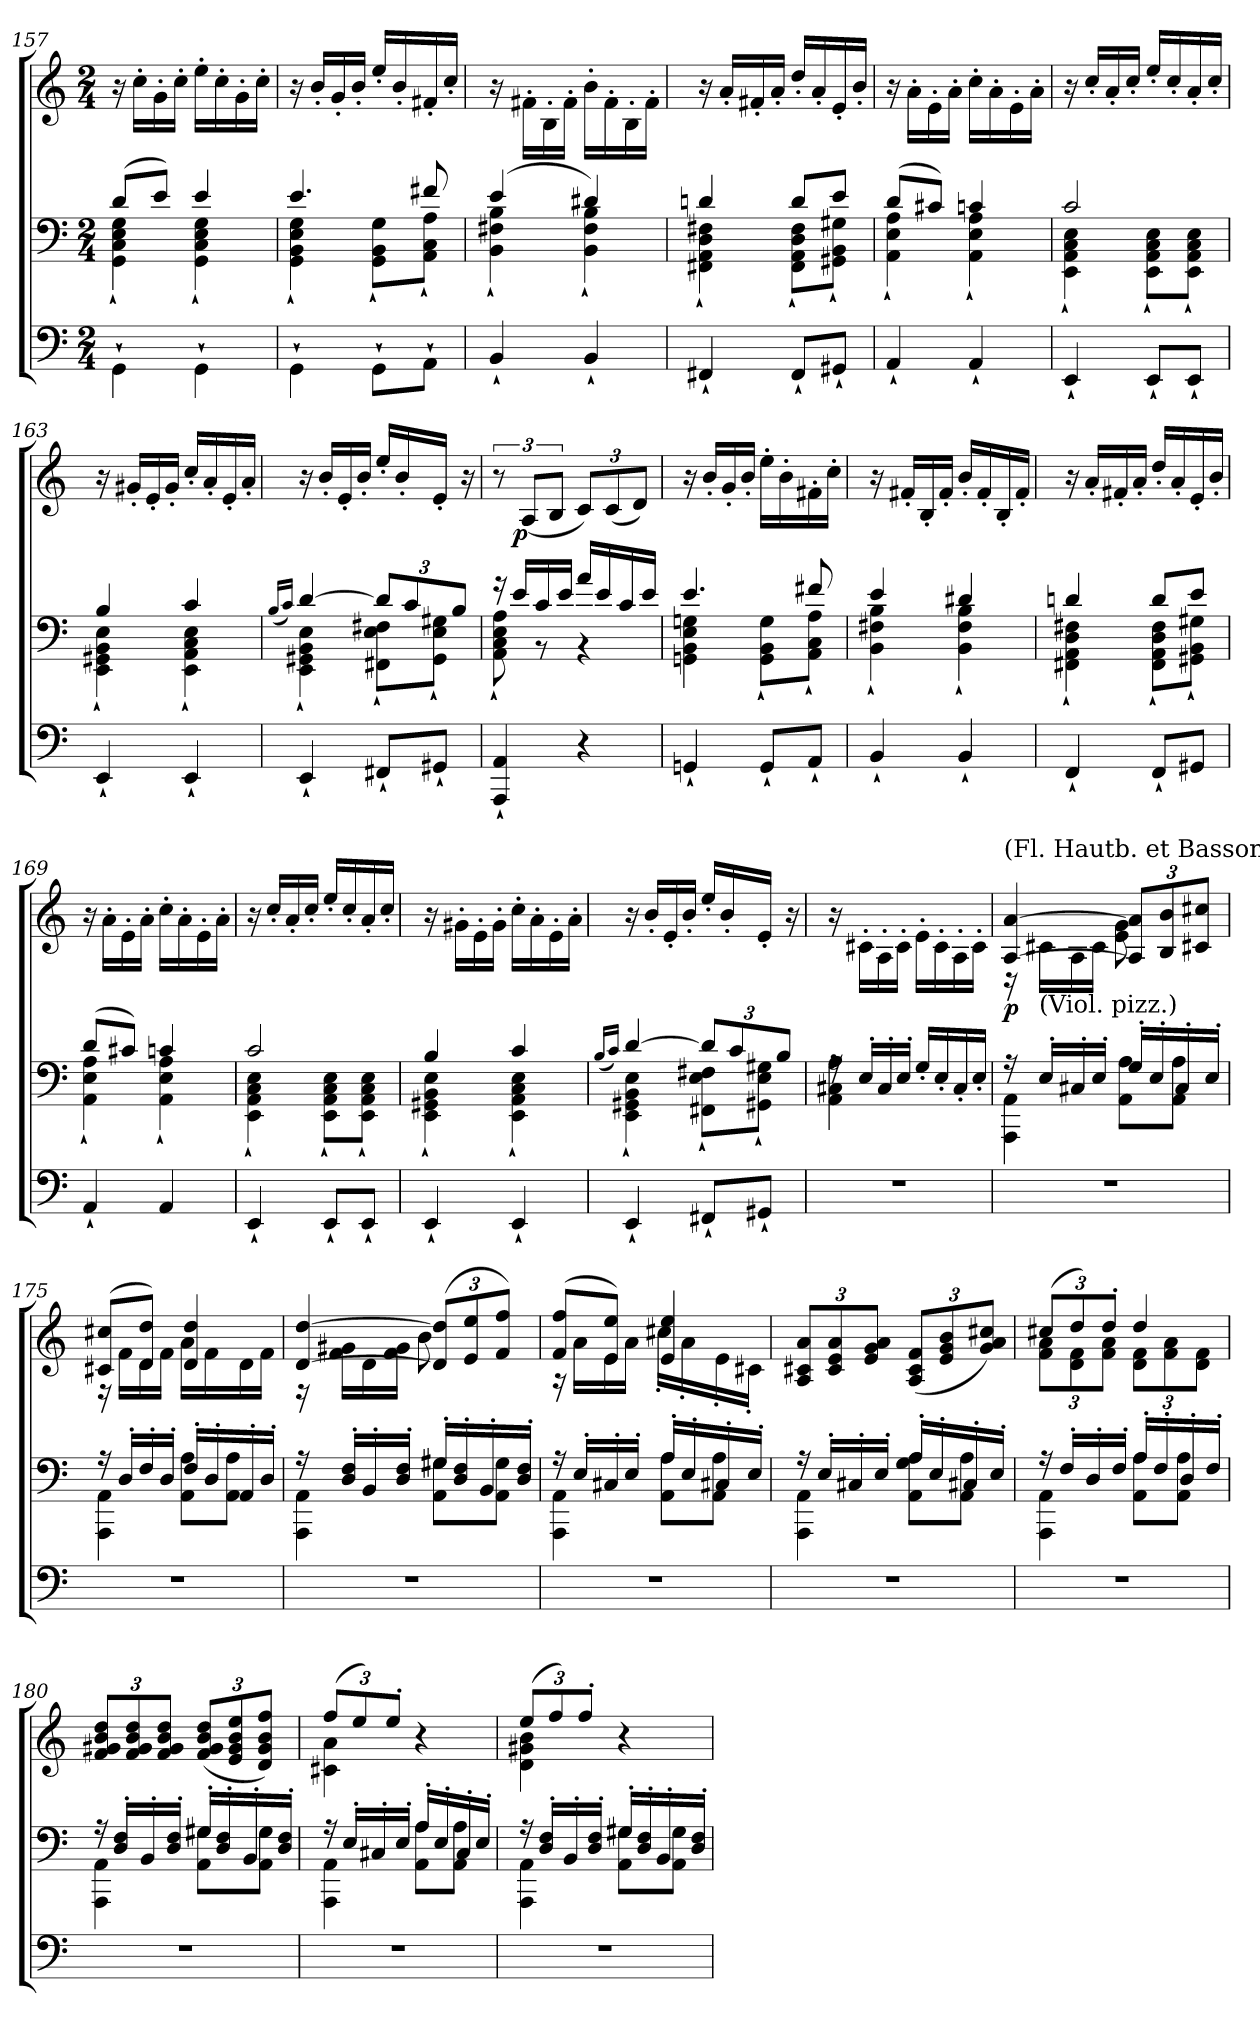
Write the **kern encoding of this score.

**kern	**kern	**kern	**dynam
*part1	*part1	*part1	*part1
*staff3	*staff2	*staff1	*staff1/2/3
*clefF4	*clefF4	*clefG2	*
*k[]	*k[]	*k[]	*
*M2/4	*M2/4	*M2/4	*
=157	=157	=157	=157
*	*^	*	*
4GG`\	(<8d/L	4GG`\ 4C`\ 4E`\ 4G`\	16r	.
.	.	.	16cc'\LL	.
.	8e/J)	.	16g'\	.
.	.	.	16cc'\JJ	.
4GG`\	4e/	4GG`\ 4C`\ 4E`\ 4G`\	16ee'\LL	.
.	.	.	16cc'\	.
.	.	.	16g'\	.
.	.	.	16cc'\JJ	.
=158	=158	=158	=158	=158
4GG`\	4.e/	4GG`\ 4BB`\ 4E`\ 4G`\	16r	.
.	.	.	16b'/LL	.
.	.	.	16g'/	.
.	.	.	16b'/JJ	.
8GG`\L	.	8GG`\ 8BB`\ 8G`\L	16ee'/LL	.
.	.	.	16b'/	.
8AA`\J	8f#X/	8AA`\ 8C`\ 8A`\J	16f#X'/	.
.	.	.	16cc'/JJ	.
=159	=159	=159	=159	=159
4BB`/	(>4e/	4BB`\ 4F#X`\ 4B`\	16r	.
.	.	.	16f#X'\LL	.
.	.	.	16B'\	.
.	.	.	16f#'\JJ	.
4BB`/	4d#X/)	4BB`\ 4F#`\ 4B`\	16b'\LL	.
.	.	.	16f#'\	.
.	.	.	16B'\	.
.	.	.	16f#'\JJ	.
=160	=160	=160	=160	=160
4FF#X`/	4dn/	4FF#X`\ 4AA`\ 4D`\ 4F#X`\	16r	.
.	.	.	16a'/LL	.
.	.	.	16f#X'/	.
.	.	.	16a'/JJ	.
8FF#`/L	8d/L	8FF#`\ 8AA`\ 8D`\ 8F#`\L	16dd'/LL	.
.	.	.	16a'/	.
8GG#X`/J	8e/J	8GG#X`\ 8BB`\ 8G#X`\J	16e'/	.
.	.	.	16b'/JJ	.
=161	=161	=161	=161	=161
4AA`/	(>8d/L	4AA`\ 4E`\ 4A`\	16r	.
.	.	.	16a'\LL	.
.	8c#X/J)	.	16e'\	.
.	.	.	16a'\JJ	.
4AA`/	4cn/	4AA`\ 4E`\ 4A`\	16cc'\LL	.
.	.	.	16a'\	.
.	.	.	16e'\	.
.	.	.	16a'\JJ	.
=162	=162	=162	=162	=162
4EE`/	2c/	4EE`\ 4AA`\ 4C`\ 4E`\	16r	.
.	.	.	16cc'/LL	.
.	.	.	16a'/	.
.	.	.	16cc'/JJ	.
8EE`/L	.	8EE`\ 8AA`\ 8C`\ 8E`\L	16ee'/LL	.
.	.	.	16cc'/	.
8EE`/J	.	8EE`\ 8AA`\ 8C`\ 8E`\J	16a'/	.
.	.	.	16cc'/JJ	.
=163	=163	=163	=163	=163
4EE`/	4B/	4EE`\ 4GG#X`\ 4BB`\ 4E`\	16r	.
.	.	.	16g#X'/LL	.
.	.	.	16e'/	.
.	.	.	16g#'/JJ	.
4EE`/	4c/	4EE`\ 4AA`\ 4C`\ 4E`\	16cc'/LL	.
.	.	.	16a'/	.
.	.	.	16e'/	.
.	.	.	16a'/JJ	.
=164	=164	=164	=164	=164
.	(<16qqB/LL	.	.	.
.	16qqc/JJ)	.	.	.
4EE`/	[4d/	4EE`\ 4GG#X`\ 4BB`\ 4E`\	16r	.
.	.	.	16b'/LL	.
.	.	.	16e'/	.
.	.	.	16b'/JJ	.
*	*Xbrackettup	*	*	*
8FF#X`/L	12d/L]	8FF#X`\ 8E`\ 8F#X`\L	16ee'/LL	.
.	.	.	16b'/	.
.	12c/	.	.	.
8GG#X`/J	.	8GG#`\ 8E`\ 8G#X`\J	16e'/JJ	.
.	12B/J	.	.	.
.	.	.	16r	.
=165	=165	=165	=165	=165
*	*	*	*^	*
4AAA`/ 4AA`/	16r	8AA`\ 8C`\ 8E`\ 8A`\	12r	16ryy	.
!	!	!	!	!	!LO:DY:b
.	16e/LL	.	.	4..ryy	p
.	.	.	(>12A/L	.	.
.	16c/	8r	.	.	.
.	.	.	12B/J	.	.
.	16e/JJ	.	.	.	.
*	*	*	*Xbrackettup	*	*
4r	16a/LL	4r	12c/L)	.	.
.	16e/	.	.	.	.
.	.	.	(>12c/	.	.
.	16c/	.	.	.	.
.	.	.	12d/J)	.	.
.	16e/JJ	.	.	.	.
*	*	*	*v	*v	*
=166	=166	=166	=166	=166
4GGn`/	4.e/	4GGn\ 4BB\ 4E\ 4Gn\	16r	.
.	.	.	16b'/LL	.
.	.	.	16g'/	.
.	.	.	16b'/JJ	.
8GG`/L	.	8GG`\ 8BB`\ 8G`\L	16ee'\LL	.
.	.	.	16b'\	.
8AA`/J	8f#X/	8AA`\ 8C`\ 8A`\J	16f#X'\	.
.	.	.	16cc'\JJ	.
=167	=167	=167	=167	=167
4BB`/	4e/	4BB`\ 4F#X`\ 4B`\	16r	.
.	.	.	16f#X'/LL	.
.	.	.	16B'/	.
.	.	.	16f#'/JJ	.
4BB`/	4d#X/	4BB`\ 4F#`\ 4B`\	16b'/LL	.
.	.	.	16f#'/	.
.	.	.	16B'/	.
.	.	.	16f#'/JJ	.
=168	=168	=168	=168	=168
4FF`/	4dn/	4FF#X`\ 4AA`\ 4D`\ 4F#X`\	16r	.
.	.	.	16a'/LL	.
.	.	.	16f#X'/	.
.	.	.	16a'/JJ	.
8FF`/L	8d/L	8FF#`\ 8AA`\ 8D`\ 8F#`\L	16dd'/LL	.
.	.	.	16a'/	.
8GG#X/J	8e/J	8GG#X`\ 8BB`\ 8G#X`\J	16e'/	.
.	.	.	16b'/JJ	.
=169	=169	=169	=169	=169
4AA`/	(>8d/L	4AA`\ 4E`\ 4A`\	16r	.
.	.	.	16a'\LL	.
.	8c#X/J)	.	16e'\	.
.	.	.	16a'\JJ	.
4AA/	4cn/	4AA`\ 4E`\ 4A`\	16cc'\LL	.
.	.	.	16a'\	.
.	.	.	16e'\	.
.	.	.	16a'\JJ	.
=170	=170	=170	=170	=170
4EE`/	2c/	4EE`\ 4AA`\ 4C`\ 4E`\	16r	.
.	.	.	16cc'/LL	.
.	.	.	16a'/	.
.	.	.	16cc'/JJ	.
8EE`/L	.	8EE`\ 8AA`\ 8C`\ 8E`\L	16ee'/LL	.
.	.	.	16cc'/	.
8EE`/J	.	8EE`\ 8AA`\ 8C`\ 8E`\J	16a'/	.
.	.	.	16cc'/JJ	.
=171	=171	=171	=171	=171
4EE`/	4B/	4EE`\ 4GG#X`\ 4BB`\ 4E`\	16r	.
.	.	.	16g#X'\LL	.
.	.	.	16e'\	.
.	.	.	16g#'\JJ	.
4EE`/	4c/	4EE`\ 4AA`\ 4C`\ 4E`\	16cc'\LL	.
.	.	.	16a'\	.
.	.	.	16e'\	.
.	.	.	16a'\JJ	.
=172	=172	=172	=172	=172
.	(<16qqB/LL	.	.	.
.	16qqc/JJ)	.	.	.
4EE`/	[4d/	4EE`\ 4GG#X`\ 4BB`\ 4E`\	16r	.
.	.	.	16b'/LL	.
.	.	.	16e'/	.
.	.	.	16b'/JJ	.
8FF#X`/L	12d/L]	8FF#X`\ 8E`\ 8F#X`\L	16ee'/LL	.
.	.	.	16b'/	.
.	12c/	.	.	.
8GG#X`/J	.	8GG#X`\ 8E`\ 8G#X`\J	16e'/JJ	.
.	12B/J	.	.	.
.	.	.	16r	.
=173	=173	=173	=173	=173
2r	16rA	4AA\ 4C#X\ 4A\	16r	.
.	16E'/LL	.	16c#X'\LL	.
.	16C#'/	.	16A'\	.
.	16E'/JJ	.	16c#'\JJ	.
.	16G'/LL	4ryy	16e'\LL	.
.	16E'/	.	16c#'\	.
.	16C#'/	.	16A'\	.
.	16E'/JJ	.	16c#'\JJ	.
=174	=174	=174	=174	=174
*	*	*	*^	*
!	!	!	!LO:TX:a:t=(Fl. Hautb. et Basson.)	!	!
!	!	!	!	!	!LO:DY:b
2r	16r	4AAA\ 4AA\	[4A/ [4a/	16r	p
!	!LO:TX:a:t=(Viol. pizz.)	!	!	!	!
.	16E'/LL	.	.	16c#X\LL	.
.	16C#X'/	.	.	16A\	.
.	16E'/JJ	.	.	16c#\JJ	.
.	16G'/LL	8AA\ 8A\L	12A]/ 12a]/L	8e\ 8g\	.
.	16E'/	.	.	.	.
.	.	.	12B/ 12b/	.	.
.	16C#'/	8AA\ 8A\J	.	8ryy	.
.	.	.	12c#X/ 12cc#X/J	.	.
.	16E'/JJ	.	.	.	.
=175	=175	=175	=175	=175	=175
2r	16r	4AAA\ 4AA\	(>8c#X/ 8cc#X/L	16r	.
.	16D'/LL	.	.	16f\LL	.
.	16F'/	.	8d/ 8dd/J)	16d\	.
.	16D'/JJ	.	.	16f\JJ	.
.	16F'/LL	8AA\ 8A\L	4d/ 4dd/	16a\LL	.
.	16D'/	.	.	16f\	.
.	16AA'/	8AA\ 8A\J	.	16d\	.
.	16D'/JJ	.	.	16f\JJ	.
=176	=176	=176	=176	=176	=176
2r	16r	4AAA\ 4AA\	[4d/ [4dd/	16r	.
.	16D'/ 16F'/LL	.	.	16f\ 16g#X\LL	.
.	16BB'/	.	.	16d\	.
.	16D'/ 16F'/JJ	.	.	16f\ 16g#\JJ	.
.	16G#X'/LL	8AA\ 8G#\L	(<12d]/ 12dd]/L	8b\	.
.	16D'/ 16F'/	.	.	.	.
.	.	.	12e/ 12ee/	.	.
.	16BB'/	8AA\ 8G#\J	.	8ryy	.
.	.	.	12f/ 12ff/J)	.	.
.	16D'/ 16F'/JJ	.	.	.	.
=177	=177	=177	=177	=177	=177
2r	16r	4AAA\ 4AA\	(>8f/ 8ff/L	16r	.
.	16E'/LL	.	.	16a\LL	.
.	16C#X'/	.	8e/ 8ee/J)	16e\	.
.	16E'/JJ	.	.	16a\JJ	.
.	16A'/LL	8AA\ 8A\L	4e/ 4ee/	16cc#X'\LL	.
.	16E'/	.	.	16a'\	.
.	16C#X'/	8AA\ 8A\J	.	16e'\	.
.	16E'/JJ	.	.	16c#X'\JJ	.
=178	=178	=178	=178	=178	=178
!	!	!	!	!	!LO:DY:a=2
*	*	*	*v	*v	*
2r	16r	4AAA\ 4AA\	12A/ 12c#X/ 12a/L	cresc.
.	16E'/LL	.	.	.
.	.	.	12c#/ 12e/ 12a/	.
.	16C#X'/	.	.	.
.	.	.	12e/ 12g/ 12a/J	.
.	16E'/JJ	.	.	.
.	16A'/LL	8AA\ 8G\ 8A\L	(<12A/ 12c#/ 12f/L	.
.	16E'/	.	.	.
.	.	.	12e/ 12g/ 12b/	.
.	16C#X'/	8AA\ 8A\J	.	.
.	.	.	12g/ 12a/ 12cc#X/J)	.
.	16E'/JJ	.	.	.
=179	=179	=179	=179	=179
*	*	*	*^	*
2r	16r	4AAA\ 4AA\	(>12cc#X/L	12f\ 12a\L	.
.	16F'/LL	.	.	.	.
.	.	.	12dd/)	12d\ 12f\	.
.	16D'/	.	.	.	.
.	.	.	12dd'/J	12f\ 12a\J	.
.	16F'/JJ	.	.	.	.
.	16A'/LL	8AA\ 8A\L	4dd/	12d\ 12f\L	.
.	16F'/	.	.	.	.
.	.	.	.	12f\ 12a\	.
.	16D'/	8AA\ 8A\J	.	.	.
.	.	.	.	12d\ 12f\J	.
.	16F'/JJ	.	.	.	.
*	*	*	*v	*v	*
=180	=180	=180	=180	=180
2r	16r	4AAA\ 4AA\	12f/ 12g#X/ 12b/ 12dd/L	.
.	16D'/ 16F'/LL	.	.	.
.	.	.	12f/ 12g#/ 12b/ 12dd/	.
.	16BB'/	.	.	.
.	.	.	12f/ 12g#/ 12b/ 12dd/J	.
.	16D'/ 16F'/JJ	.	.	.
.	16G#X'/LL	8AA\ 8G#\L	(<12f/ 12g#/ 12b/ 12dd/L	.
.	16D'/ 16F'/	.	.	.
.	.	.	12e/ 12g#/ 12b/ 12ee/	.
.	16BB'/	8AA\ 8G#\J	.	.
.	.	.	12d/ 12g#/ 12b/ 12ff/J)	.
.	16D'/ 16F'/JJ	.	.	.
=181	=181	=181	=181	=181
*	*	*	*^	*
!	!	!	!	!	!LO:DY:a=2
2r	16r	4AAA\ 4AA\	(<12ff/L	4c#X\ 4a\	dimin.
.	16E'/LL	.	.	.	.
.	.	.	12ee/)	.	.
.	16C#X'/	.	.	.	.
.	.	.	12ee'/J	.	.
.	16E'/JJ	.	.	.	.
.	16A'/LL	8AA\ 8A\L	4r	4ryy	.
.	16E'/	.	.	.	.
.	16C#'/	8AA\ 8A\J	.	.	.
.	16E'/JJ	.	.	.	.
=182	=182	=182	=182	=182	=182
2r	16r	4AAA\ 4AA\	(<12ee/L	4d\ 4g#X\ 4b\	.
.	16D'/ 16F'/LL	.	.	.	.
.	.	.	12ff/)	.	.
.	16BB'/	.	.	.	.
.	.	.	12ff'/J	.	.
.	16D'/ 16F'/JJ	.	.	.	.
.	16G#X'/LL	8AA\ 8G#\L	4r	4ryy	.
.	16D'/ 16F'/	.	.	.	.
.	16BB'/	8AA\ 8G#\J	.	.	.
.	16D'/ 16F'/JJ	.	.	.	.
*	*v	*v	*	*	*
*	*	*v	*v	*
=	=	=	=
*-	*-	*-	*-
